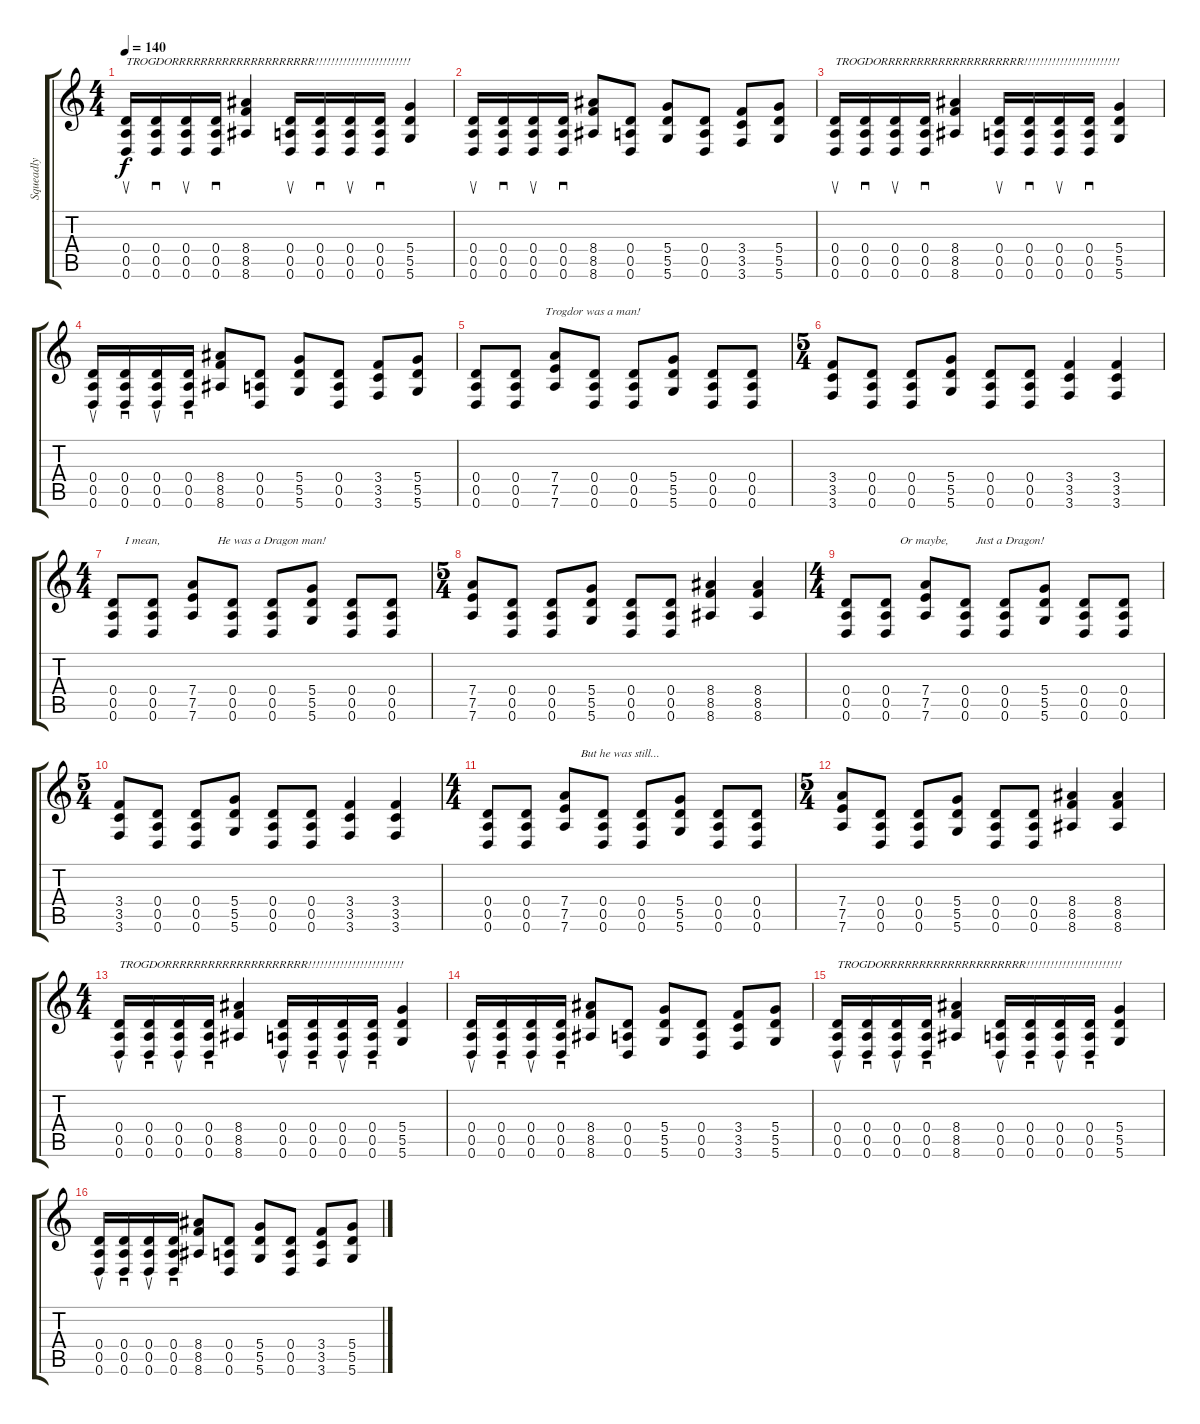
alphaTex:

\track ("Squeadly" "Squeadly") {instrument distortionguitar}
\staff {score tabs}
\tuning (E4 B3 G3 D3 A2 D2) {hide}
\ts (4 4)
\tempo 140
\clef g2
\ks c
(0.4 0.5 0.6).16{su txt "TROGDORRRRRRRRRRRRRRRRRRRR!!!!!!!!!!!!!!!!!!!!!!!!" dy f instrument distortionguitar} (0.4 0.5 0.6).16{sd} (0.4 0.5 0.6).16{su} (0.4 0.5 0.6).16{sd} (8.4 8.5 8.6).4 (0.4 0.5 0.6).16{su} (0.4 0.5 0.6).16{sd} (0.4 0.5 0.6).16{su} (0.4 0.5 0.6).16{sd} (5.4 5.5 5.6).4 |
(0.4 0.5 0.6).16{su} (0.4 0.5 0.6).16{sd} (0.4 0.5 0.6).16{su} (0.4 0.5 0.6).16{sd} (8.4 8.5 8.6).8 (0.4 0.5 0.6).8 (5.4 5.5 5.6).8 (0.4 0.5 0.6).8 (3.4 3.5 3.6).8 (5.4 5.5 5.6).8 |
(0.4 0.5 0.6).16{su txt "TROGDORRRRRRRRRRRRRRRRRRRR!!!!!!!!!!!!!!!!!!!!!!!!"} (0.4 0.5 0.6).16{sd} (0.4 0.5 0.6).16{su} (0.4 0.5 0.6).16{sd} (8.4 8.5 8.6).4 (0.4 0.5 0.6).16{su} (0.4 0.5 0.6).16{sd} (0.4 0.5 0.6).16{su} (0.4 0.5 0.6).16{sd} (5.4 5.5 5.6).4 |
(0.4 0.5 0.6).16{su} (0.4 0.5 0.6).16{sd} (0.4 0.5 0.6).16{su} (0.4 0.5 0.6).16{sd} (8.4 8.5 8.6).8 (0.4 0.5 0.6).8 (5.4 5.5 5.6).8 (0.4 0.5 0.6).8 (3.4 3.5 3.6).8 (5.4 5.5 5.6).8 |
(0.4 0.5 0.6).8{txt "                       Trogdor was a man!"} (0.4 0.5 0.6).8 (7.4 7.5 7.6).8 (0.4 0.5 0.6).8 (0.4 0.5 0.6).8 (5.4 5.5 5.6).8 (0.4 0.5 0.6).8 (0.4 0.5 0.6).8 |
\ts (5 4)
(3.4 3.5 3.6).8 (0.4 0.5 0.6).8 (0.4 0.5 0.6).8 (5.4 5.5 5.6).8 (0.4 0.5 0.6).8 (0.4 0.5 0.6).8 (3.4 3.5 3.6).4 (3.4 3.5 3.6).4 |
\ts (4 4)
(0.4 0.5 0.6).8{txt "    I mean,                   He was a Dragon man!"} (0.4 0.5 0.6).8 (7.4 7.5 7.6).8 (0.4 0.5 0.6).8 (0.4 0.5 0.6).8 (5.4 5.5 5.6).8 (0.4 0.5 0.6).8 (0.4 0.5 0.6).8 |
\ts (5 4)
(7.4 7.5 7.6).8 (0.4 0.5 0.6).8 (0.4 0.5 0.6).8 (5.4 5.5 5.6).8 (0.4 0.5 0.6).8 (0.4 0.5 0.6).8 (8.4 8.5 8.6).4 (8.4 8.5 8.6).4 |
\ts (4 4)
(0.4 0.5 0.6).8{txt "                  Or maybe,         Just a Dragon!"} (0.4 0.5 0.6).8 (7.4 7.5 7.6).8 (0.4 0.5 0.6).8 (0.4 0.5 0.6).8 (5.4 5.5 5.6).8 (0.4 0.5 0.6).8 (0.4 0.5 0.6).8 |
\ts (5 4)
(3.4 3.5 3.6).8 (0.4 0.5 0.6).8 (0.4 0.5 0.6).8 (5.4 5.5 5.6).8 (0.4 0.5 0.6).8 (0.4 0.5 0.6).8 (3.4 3.5 3.6).4 (3.4 3.5 3.6).4 |
\ts (4 4)
(0.4 0.5 0.6).8{txt "                               But he was still..."} (0.4 0.5 0.6).8 (7.4 7.5 7.6).8 (0.4 0.5 0.6).8 (0.4 0.5 0.6).8 (5.4 5.5 5.6).8 (0.4 0.5 0.6).8 (0.4 0.5 0.6).8 |
\ts (5 4)
(7.4 7.5 7.6).8 (0.4 0.5 0.6).8 (0.4 0.5 0.6).8 (5.4 5.5 5.6).8 (0.4 0.5 0.6).8 (0.4 0.5 0.6).8 (8.4 8.5 8.6).4 (8.4 8.5 8.6).4 |
\ts (4 4)
(0.4 0.5 0.6).16{su txt "TROGDORRRRRRRRRRRRRRRRRRRR!!!!!!!!!!!!!!!!!!!!!!!!"} (0.4 0.5 0.6).16{sd} (0.4 0.5 0.6).16{su} (0.4 0.5 0.6).16{sd} (8.4 8.5 8.6).4 (0.4 0.5 0.6).16{su} (0.4 0.5 0.6).16{sd} (0.4 0.5 0.6).16{su} (0.4 0.5 0.6).16{sd} (5.4 5.5 5.6).4 |
(0.4 0.5 0.6).16{su} (0.4 0.5 0.6).16{sd} (0.4 0.5 0.6).16{su} (0.4 0.5 0.6).16{sd} (8.4 8.5 8.6).8 (0.4 0.5 0.6).8 (5.4 5.5 5.6).8 (0.4 0.5 0.6).8 (3.4 3.5 3.6).8 (5.4 5.5 5.6).8 |
(0.4 0.5 0.6).16{su txt "TROGDORRRRRRRRRRRRRRRRRRRR!!!!!!!!!!!!!!!!!!!!!!!!"} (0.4 0.5 0.6).16{sd} (0.4 0.5 0.6).16{su} (0.4 0.5 0.6).16{sd} (8.4 8.5 8.6).4 (0.4 0.5 0.6).16{su} (0.4 0.5 0.6).16{sd} (0.4 0.5 0.6).16{su} (0.4 0.5 0.6).16{sd} (5.4 5.5 5.6).4 |
(0.4 0.5 0.6).16{su} (0.4 0.5 0.6).16{sd} (0.4 0.5 0.6).16{su} (0.4 0.5 0.6).16{sd} (8.4 8.5 8.6).8 (0.4 0.5 0.6).8 (5.4 5.5 5.6).8 (0.4 0.5 0.6).8 (3.4 3.5 3.6).8 (5.4 5.5 5.6).8
